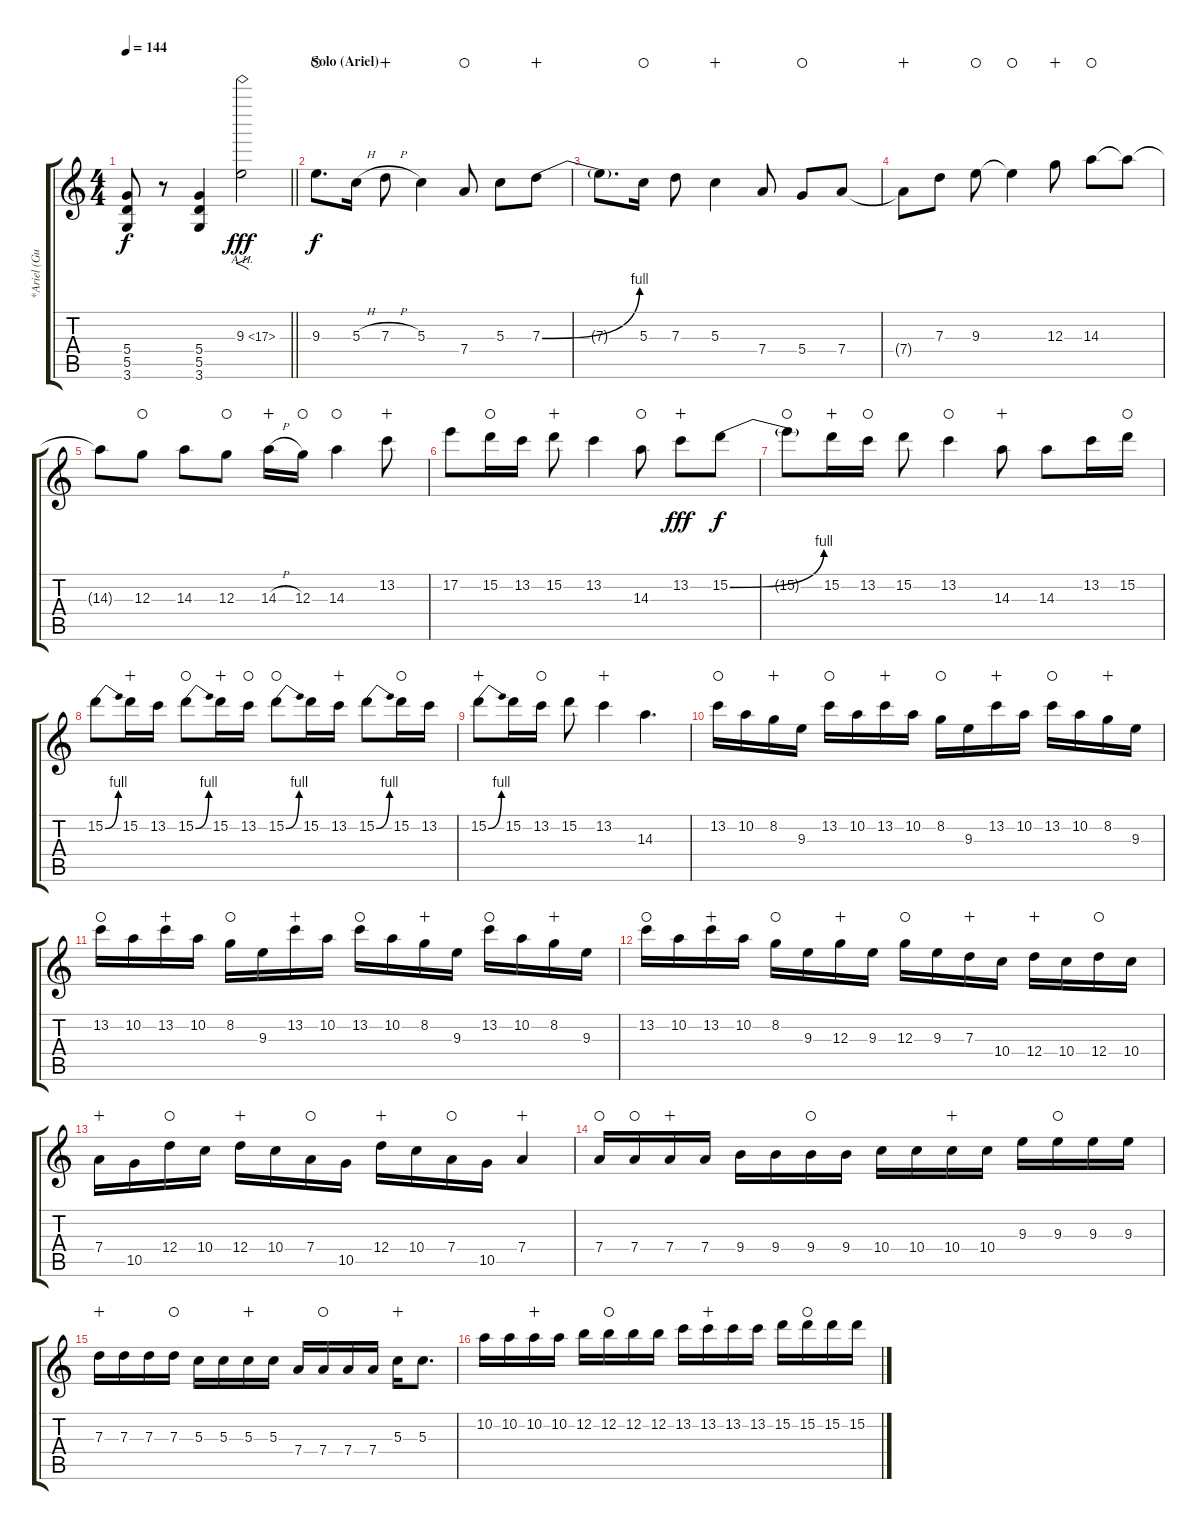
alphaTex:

\track ("*Ariel (Guitar 2)" "*Ariel (Gu") {instrument distortionguitar}
\staff {score tabs}
\tuning (E4 B3 G3 D3 A2 E2) {hide}
\ts (4 4)
\tempo 144
\clef g2
\barLineRight lightlight
\ks c
(5.4 5.5 3.6).8{dy f} r.8 (5.4 5.5 3.6).4 9.3{ah 8}.2{f dy fff volume 16 instrument distortionguitar} |
\section ("" "Solo (Ariel)")
9.3.8{d dy f volume 16 instrument distortionguitar waho} 5.3{h}.16 7.3{h}.8{wahc} 5.3.4 7.4.8{waho} 5.3.8 7.3{be (bend 0 0 60 4)}.8{wahc} |
7.3{t}.8{d} 5.3.16{waho} 7.3.8 5.3.4{wahc} 7.4.8 5.4.8{waho} 7.4.8 |
7.4{t}.8{wahc} 7.3.8 9.3.8{waho} 9.3{t}.4{waho} 12.3.8{wahc} 14.3.8{waho} 14.3{t}.8 |
14.3{t}.8 12.3.8{waho} 14.3.8 12.3.8{waho} 14.3{h}.16{wahc} 12.3.16{waho} 14.3.4{waho} 13.2.8{wahc} |
17.2.8 15.2.16{waho} 13.2.16 15.2.8{wahc} 13.2.4 14.3.8{waho} 13.2.8{dy fff wahc} 15.2{be (bend 0 0 60 4)}.8{dy f} |
15.2{t}.8{waho} 15.2.16{wahc} 13.2.16{waho} 15.2.8 13.2.4{waho} 14.3.8{wahc} 14.3.8 13.2.16 15.2.16{waho} |
15.2{be (bend 0 0 60 4)}.8 15.2.16{wahc} 13.2.16 15.2{be (bend 0 0 60 4)}.8{waho} 15.2.16{wahc} 13.2.16{waho} 15.2{be (bend 0 0 60 4)}.8{waho} 15.2.16 13.2.16{wahc} 15.2{be (bend 0 0 60 4)}.8 15.2.16{waho} 13.2.16 |
15.2{be (bend 0 0 60 4)}.8{wahc} 15.2.16 13.2.16{waho} 15.2.8 13.2.4{wahc} 14.3.4{d} |
13.2.16{waho} 10.2.16 8.2.16{wahc} 9.3.16 13.2.16{waho} 10.2.16 13.2.16{wahc} 10.2.16 8.2.16{waho} 9.3.16 13.2.16{wahc} 10.2.16 13.2.16{waho} 10.2.16 8.2.16{wahc} 9.3.16 |
13.2.16{waho} 10.2.16 13.2.16{wahc} 10.2.16 8.2.16{waho} 9.3.16 13.2.16{wahc} 10.2.16 13.2.16{waho} 10.2.16 8.2.16{wahc} 9.3.16 13.2.16{waho} 10.2.16 8.2.16{wahc} 9.3.16 |
13.2.16{waho} 10.2.16 13.2.16{wahc} 10.2.16 8.2.16{waho} 9.3.16 12.3.16{wahc} 9.3.16 12.3.16{waho} 9.3.16 7.3.16{wahc} 10.4.16 12.4.16{wahc} 10.4.16 12.4.16{waho} 10.4.16 |
7.4.16{wahc} 10.5.16 12.4.16{waho} 10.4.16 12.4.16{wahc} 10.4.16 7.4.16{waho} 10.5.16 12.4.16{wahc} 10.4.16 7.4.16{waho} 10.5.16 7.4.4{wahc} |
7.4.16{waho} 7.4.16{waho} 7.4.16{wahc} 7.4.16 9.4.16 9.4.16 9.4.16{waho} 9.4.16 10.4.16 10.4.16 10.4.16{wahc} 10.4.16 9.3.16 9.3.16{waho} 9.3.16 9.3.16 |
7.3.16{wahc} 7.3.16 7.3.16 7.3.16{waho} 5.3.16 5.3.16 5.3.16{wahc} 5.3.16 7.4.16 7.4.16{waho} 7.4.16 7.4.16 5.3.16{wahc} 5.3.8{d} |
10.2.16 10.2.16 10.2.16{wahc} 10.2.16 12.2.16 12.2.16{waho} 12.2.16 12.2.16 13.2.16 13.2.16{wahc} 13.2.16 13.2.16 15.2.16 15.2.16{waho} 15.2.16 15.2.16
